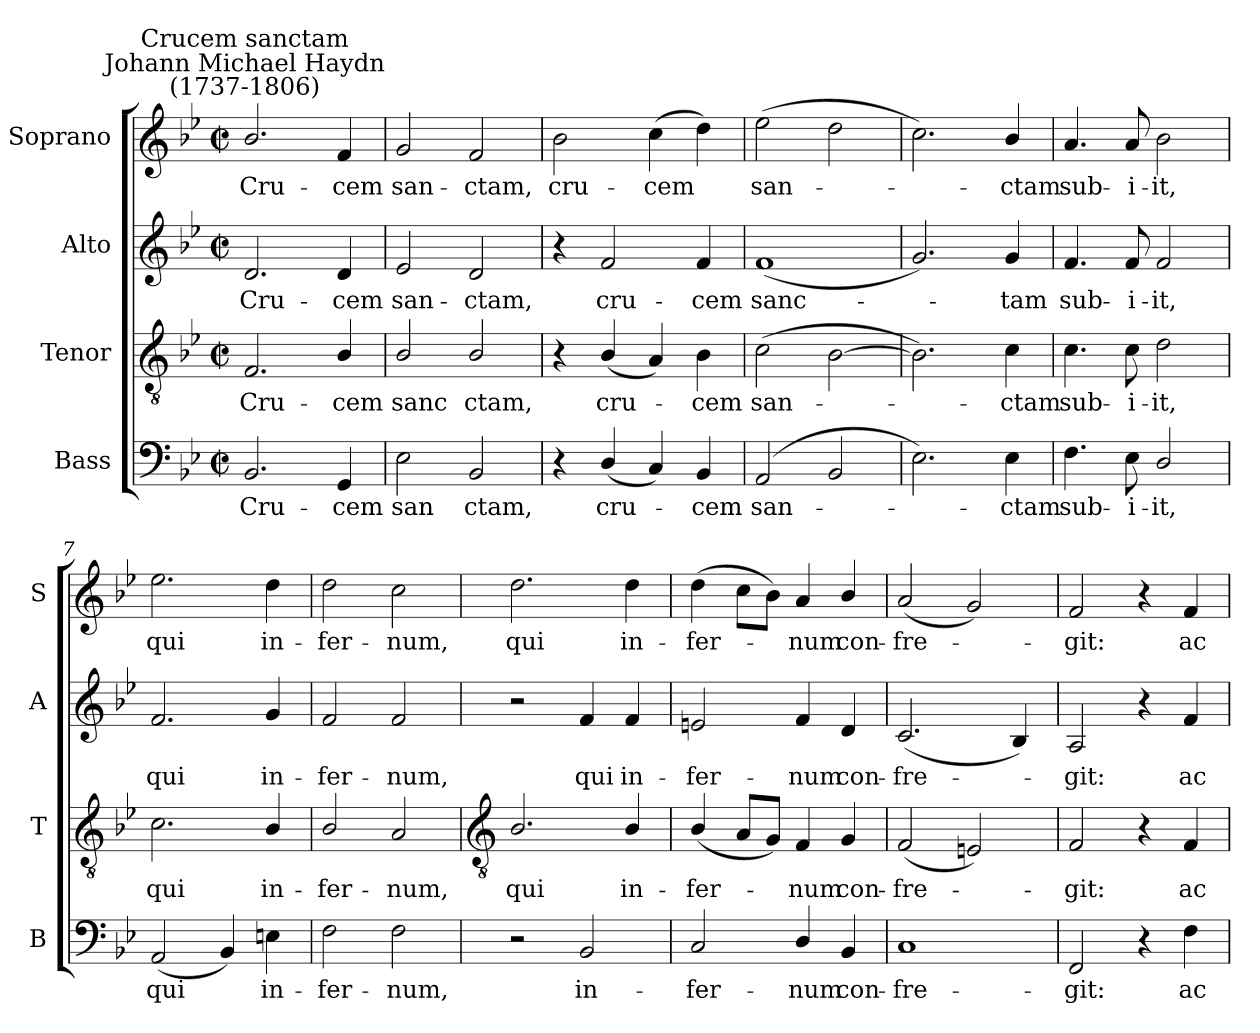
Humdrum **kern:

**kern	**text	**kern	**text	**kern	**text	**kern	**text
*part4	*part4	*part3	*part3	*part2	*part2	*part1	*part1
*staff4	*staff4	*staff3	*staff3	*staff2	*staff2	*staff1	*staff1
*I"Bass	*	*I"Tenor	*	*I"Alto	*	*I"Soprano	*
*I'B	*	*I'T	*	*I'A	*	*I'S	*
*clefF4	*	*clefGv2	*	*clefG2	*	*clefG2	*
*k[b-e-]	*	*k[b-e-]	*	*k[b-e-]	*	*k[b-e-]	*
*B-:	*	*B-:	*	*B-:	*	*B-:	*
*M2/2	*	*M2/2	*	*M2/2	*	*M2/2	*
*met(c|)	*	*met(c|)	*	*met(c|)	*	*met(c|)	*
=1	=1	=1	=1	=1	=1	=1	=1
!	!	!	!	!	!	!LO:TX:a:cj:t=Johann Michael Haydn\n(1737-1806)	!
!	!	!	!	!	!	!LO:TX:a:cj:t=Crucem sanctam	!
!	!LO:LY:b	!	!LO:LY:b	!	!LO:LY:b	!	!LO:LY:b
2.BB-	Cru-	2.F	Cru-	2.d	Cru-	2.b-/	Cru-
!	!LO:LY:b	!	!LO:LY:b	!	!LO:LY:b	!	!LO:LY:b
4GG	-cem	4B-/	-cem	4d	-cem	4f	-cem
=2	=2	=2	=2	=2	=2	=2	=2
!	!LO:LY:b	!	!LO:LY:b	!	!LO:LY:b	!	!LO:LY:b
2E-	san	2B-/	sanc	2e-	san-	2g	san-
!	!LO:LY:b	!	!LO:LY:b	!	!LO:LY:b	!	!LO:LY:b
2BB-	-ctam,	2B-/	-ctam,	2d	-ctam,	2f	-ctam,
=3	=3	=3	=3	=3	=3	=3	=3
!	!	!	!	!	!	!	!LO:LY:b
4r	.	4r	.	4r	.	2b-	cru-
!	!LO:LY:b	!	!LO:LY:b	!	!LO:LY:b	!	!
(<4D/	cru-	(<4B-/	cru-	2f	cru-	.	.
!	!	!	!	!	!	!	!LO:LY:b
4C)	.	4A)	.	.	.	(>4cc\	-cem
!	!LO:LY:b	!	!LO:LY:b	!	!LO:LY:b	!	!
4BB-	cem	4B-	cem	4f	-cem	4dd)	.
=4	=4	=4	=4	=4	=4	=4	=4
!	!LO:LY:b	!	!LO:LY:b	!	!LO:LY:b	!	!LO:LY:b
(<2AA	san-	(>2c	san-	(<1f	sanc-	(>2ee-	san-
2BB-	.	[2B-	.	.	.	2dd	.
=5	=5	=5	=5	=5	=5	=5	=5
2.E-)	.	2.B-])	.	2.g)	.	2.cc)	.
!	!LO:LY:b	!	!LO:LY:b	!	!LO:LY:b	!	!LO:LY:b
4E-	ctam	4c	ctam	4g	tam	4b-/	ctam
=6	=6	=6	=6	=6	=6	=6	=6
!	!LO:LY:b	!	!LO:LY:b	!	!LO:LY:b	!	!LO:LY:b
4.F	sub-	4.c	sub-	4.f	sub-	4.a	sub-
!	!LO:LY:b	!	!LO:LY:b	!	!LO:LY:b	!	!LO:LY:b
8E-	-i-	8c	-i-	8f	-i-	8a	-i-
!	!LO:LY:b	!	!LO:LY:b	!	!LO:LY:b	!	!LO:LY:b
2D/	-it,	2d	-it,	2f	-it,	2b-	-it,
=7	=7	=7	=7	=7	=7	=7	=7
!	!LO:LY:b	!	!LO:LY:b	!	!LO:LY:b	!	!LO:LY:b
(<2AA	qui	2.c	qui	2.f	qui	2.ee-	qui
4BB-)	.	.	.	.	.	.	.
!	!LO:LY:b	!	!LO:LY:b	!	!LO:LY:b	!	!LO:LY:b
4En	in-	4B-/	in-	4g	in-	4dd	in-
=8	=8	=8	=8	=8	=8	=8	=8
!	!LO:LY:b	!	!LO:LY:b	!	!LO:LY:b	!	!LO:LY:b
2F	-fer-	2B-/	-fer-	2f	-fer-	2dd	-fer-
!	!LO:LY:b	!	!LO:LY:b	!	!LO:LY:b	!	!LO:LY:b
2F	-num,	2A	-num,	2f	-num,	2cc	-num,
!!LO:LB:g=z
=9	=9	=9	=9	=9	=9	=9	=9
*	*	*clefGv2	*	*	*	*	*
!	!	!	!LO:LY:b	!	!	!	!LO:LY:b
2r	.	2.B-/	qui	2r	.	2.dd	qui
!	!LO:LY:b	!	!	!	!LO:LY:b	!	!
2BB-	in-	.	.	4f	qui	.	.
!	!	!	!LO:LY:b	!	!LO:LY:b	!	!LO:LY:b
.	.	4B-/	in-	4f	in-	4dd	in-
=10	=10	=10	=10	=10	=10	=10	=10
!	!LO:LY:b	!	!LO:LY:b	!	!LO:LY:b	!	!LO:LY:b
2C	-fer-	(<4B-/	-fer-	2en	-fer-	(>4dd	-fer-
.	.	8AL	.	.	.	8ccL	.
.	.	8GJ)	.	.	.	8b-J)	.
!	!LO:LY:b	!	!LO:LY:b	!	!LO:LY:b	!	!LO:LY:b
4D/	-num	4F	num	4f	-num	4a	num
!	!LO:LY:b	!	!LO:LY:b	!	!LO:LY:b	!	!LO:LY:b
4BB-	con-	4G	con-	4d	con-	4b-/	con-
=11	=11	=11	=11	=11	=11	=11	=11
!	!LO:LY:b	!	!LO:LY:b	!	!LO:LY:b	!	!LO:LY:b
1C	-fre-	(<2F	-fre-	(<2.c	-fre-	(<2a	-fre-
.	.	2En)	.	.	.	2g)	.
.	.	.	.	4B-)	.	.	.
=12	=12	=12	=12	=12	=12	=12	=12
!	!LO:LY:b	!	!LO:LY:b	!	!LO:LY:b	!	!LO:LY:b
2FF	-git:	2F	git:	2A	git:	2f	git:
4r	.	4r	.	4r	.	4r	.
!	!LO:LY:b	!	!LO:LY:b	!	!LO:LY:b	!	!LO:LY:b
4F	ac-	4F	ac-	4f	ac-	4f	ac-
=	=	=	=	=	=	=	=
*-	*-	*-	*-	*-	*-	*-	*-
